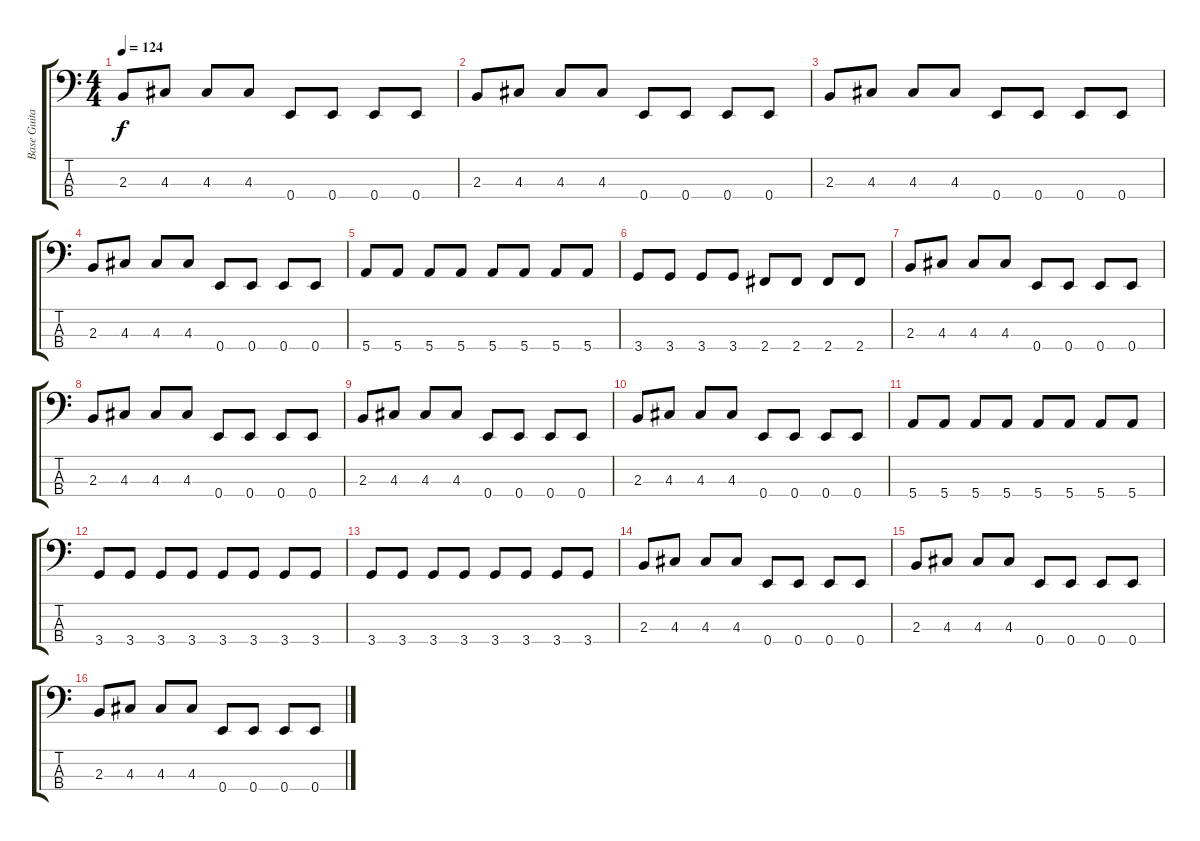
\track ("Base Guitar" "Base Guita") {instrument electricbasspick}
\staff {score tabs}
\tuning (G2 D2 A1 E1) {hide}
\ts (4 4)
\tempo 124
\clef f4
\ks c
2.3.8{dy f} 4.3.8 4.3.8 4.3.8 0.4.8 0.4.8 0.4.8 0.4.8 |
2.3.8 4.3.8 4.3.8 4.3.8 0.4.8 0.4.8 0.4.8 0.4.8 |
2.3.8 4.3.8 4.3.8 4.3.8 0.4.8 0.4.8 0.4.8 0.4.8 |
2.3.8 4.3.8 4.3.8 4.3.8 0.4.8 0.4.8 0.4.8 0.4.8 |
5.4.8 5.4.8 5.4.8 5.4.8 5.4.8 5.4.8 5.4.8 5.4.8 |
3.4.8 3.4.8 3.4.8 3.4.8 2.4.8 2.4.8 2.4.8 2.4.8 |
2.3.8 4.3.8 4.3.8 4.3.8 0.4.8 0.4.8 0.4.8 0.4.8 |
2.3.8 4.3.8 4.3.8 4.3.8 0.4.8 0.4.8 0.4.8 0.4.8 |
2.3.8 4.3.8 4.3.8 4.3.8 0.4.8 0.4.8 0.4.8 0.4.8 |
2.3.8 4.3.8 4.3.8 4.3.8 0.4.8 0.4.8 0.4.8 0.4.8 |
5.4.8 5.4.8 5.4.8 5.4.8 5.4.8 5.4.8 5.4.8 5.4.8 |
3.4.8 3.4.8 3.4.8 3.4.8 3.4.8 3.4.8 3.4.8 3.4.8 |
3.4.8 3.4.8 3.4.8 3.4.8 3.4.8 3.4.8 3.4.8 3.4.8 |
2.3.8 4.3.8 4.3.8 4.3.8 0.4.8 0.4.8 0.4.8 0.4.8 |
2.3.8 4.3.8 4.3.8 4.3.8 0.4.8 0.4.8 0.4.8 0.4.8 |
2.3.8 4.3.8 4.3.8 4.3.8 0.4.8 0.4.8 0.4.8 0.4.8
